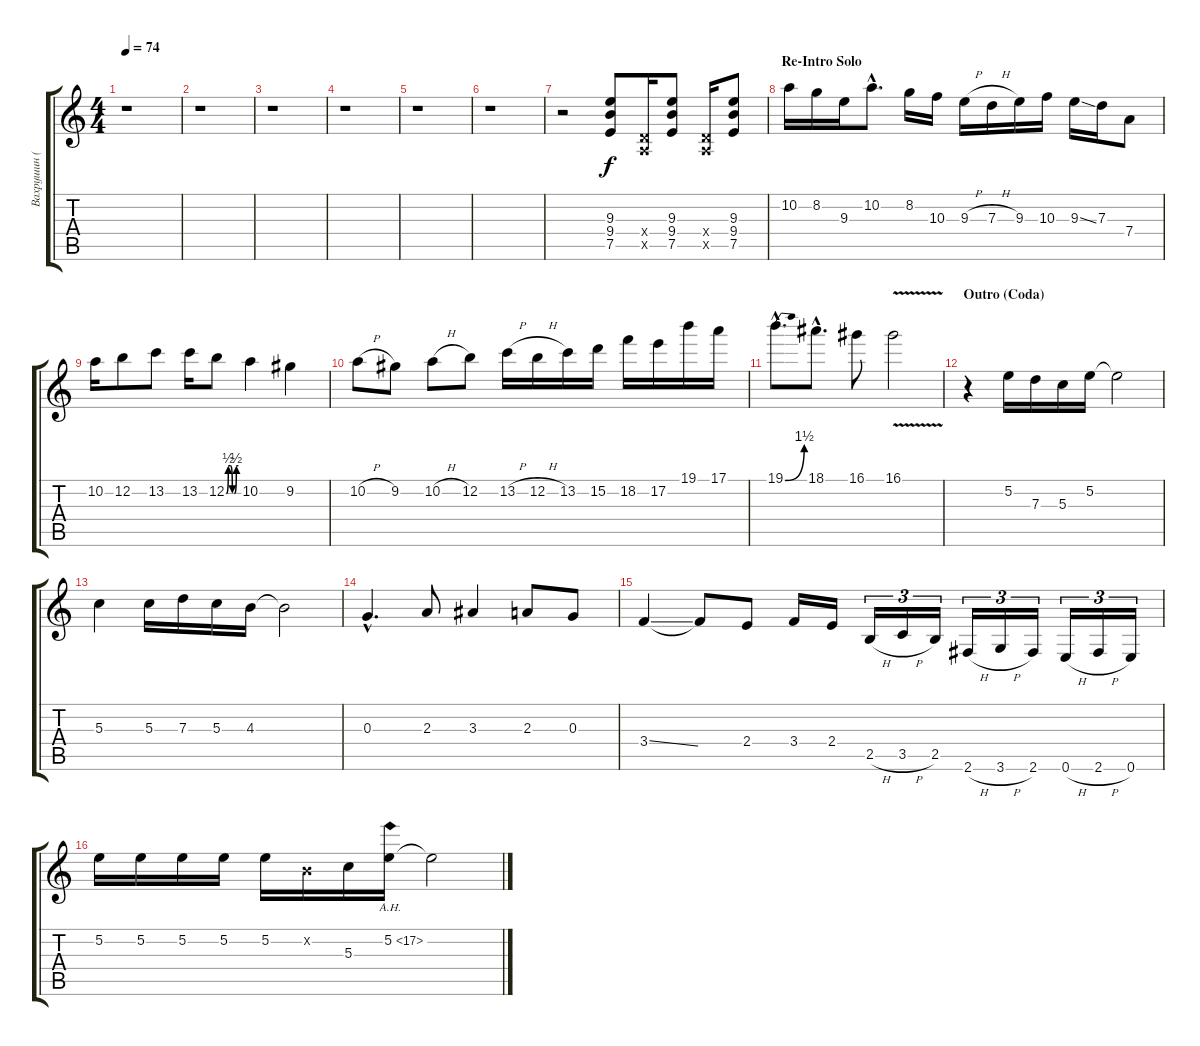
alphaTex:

\track ("Вахрушин (Соло)" "Вахрушин (") {instrument distortionguitar}
\staff {score tabs}
\tuning (E4 B3 G3 D3 A2 E2) {hide}
\ts (4 4)
\tempo 74
\clef g2
\ks c
r.1{dy f} |
r.1 |
r.1 |
r.1 |
r.1 |
r.1 |
r.2 (9.3 9.4 7.5).8 (0.4{x} 0.5{x}).16 (9.3 9.4 7.5).8 (0.4{x} 0.5{x}).16 (9.3 9.4 7.5).8 |
\section ("" "Re-Intro Solo")
10.2.16 8.2.16 9.3.16 10.2{hac}.8{d} 8.2.16 10.3.16 9.3{h}.16 7.3{h}.16 9.3.16 10.3.16 9.3{ss}.16 7.3.16 7.4.8 |
10.2.16 12.2.8 13.2.8 13.2.16 12.2{be (custom 0 0 10 2 20 2 30 0 40 0 50 2 60 2)}.8 10.2.4 9.2.4 |
10.2{h}.8 9.2.8 10.2{h}.8 12.2.8 13.2{h}.16 12.2{h}.16 13.2.16 15.2.16 18.2.16 17.2.16 19.1.16 17.1.16 |
19.1{be (bend 0 0 60 6) hac}.8{d} 18.1{hac}.8{d} 16.1.8 16.1{v}.2 |
\section ("" "Outro (Coda)")
r.4 5.2.16 7.3.16 5.3.16 5.2.16 5.2{t}.2 |
5.3.4 5.3.16 7.3.16 5.3.16 4.3.16 4.3{t}.2 |
0.3{hac}.4{d} 2.3.8 3.3.4 2.3.8 0.3.8 |
3.4{ss}.4 3.4{t}.8 2.4.8 3.4.16 2.4.16 2.5{h}.16{tu (3 2)} 3.5{h}.16{tu (3 2)} 2.5.16{tu (3 2)} 2.6{h}.16{tu (3 2)} 3.6{h}.16{tu (3 2)} 2.6.16{tu (3 2)} 0.6{h}.16{tu (3 2)} 2.6{h}.16{tu (3 2)} 0.6.16{tu (3 2)} |
5.2.16 5.2.16 5.2.16 5.2.16 5.2.16 0.2{x}.16 5.3.16 5.2{ah 12}.16 5.2{t}.2
